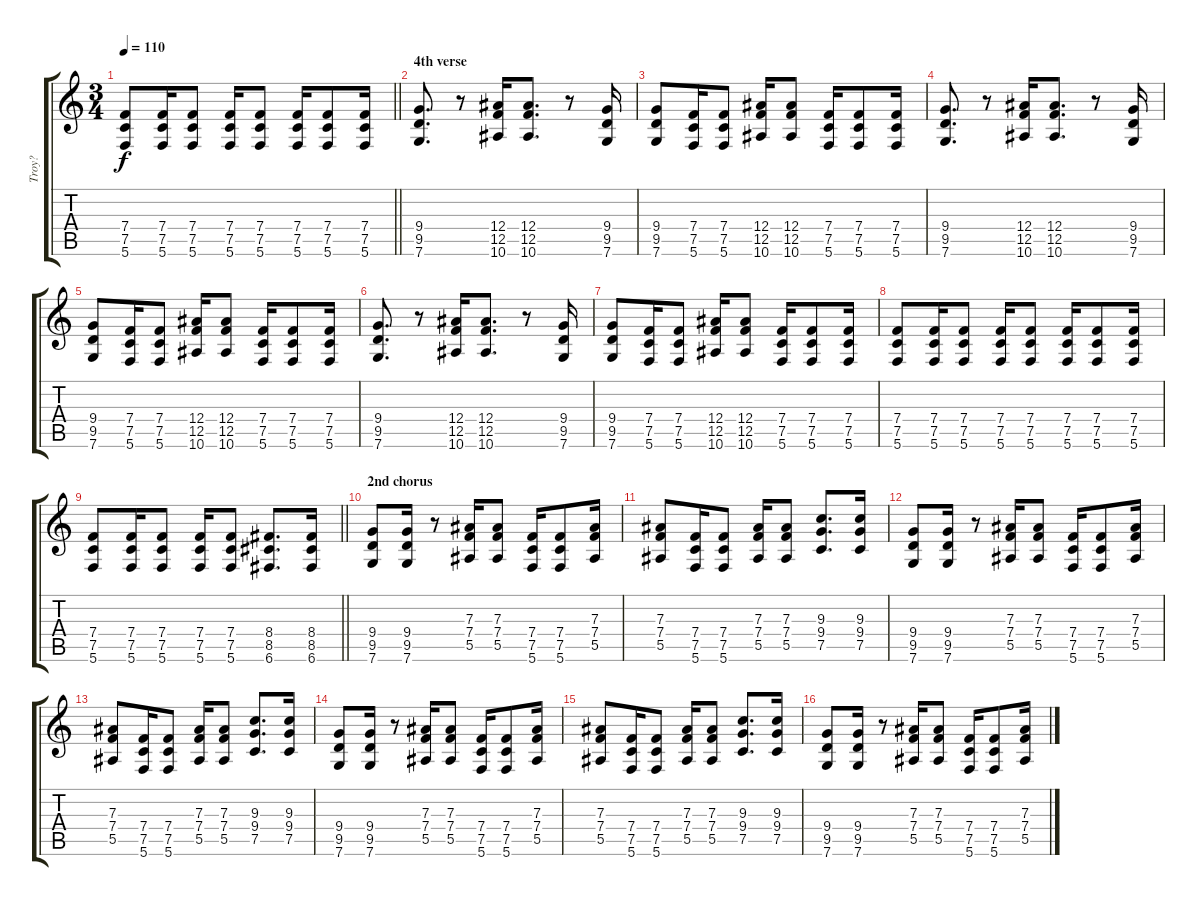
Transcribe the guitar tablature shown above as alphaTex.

\track ("Troy?" "Troy?") {instrument overdrivenguitar}
\staff {score tabs}
\tuning (C4 G3 Eb3 Bb2 F2 C2) {hide}
\ts (3 4)
\tempo 110
\clef g2
\barLineRight lightlight
\ks c
(7.4 7.5 5.6).8{dy f} (7.4 7.5 5.6).16 (7.4 7.5 5.6).8 (7.4 7.5 5.6).16 (7.4 7.5 5.6).8 (7.4 7.5 5.6).16 (7.4 7.5 5.6).8 (7.4 7.5 5.6).16 |
\section ("" "4th verse")
(9.4 9.5 7.6).8{d} r.8 (12.4 12.5 10.6).16 (12.4 12.5 10.6).8{d} r.8 (9.4 9.5 7.6).16 |
(9.4 9.5 7.6).8 (7.4 7.5 5.6).16 (7.4 7.5 5.6).8 (12.4 12.5 10.6).16 (12.4 12.5 10.6).8 (7.4 7.5 5.6).16 (7.4 7.5 5.6).8 (7.4 7.5 5.6).16 |
(9.4 9.5 7.6).8{d} r.8 (12.4 12.5 10.6).16 (12.4 12.5 10.6).8{d} r.8 (9.4 9.5 7.6).16 |
(9.4 9.5 7.6).8 (7.4 7.5 5.6).16 (7.4 7.5 5.6).8 (12.4 12.5 10.6).16 (12.4 12.5 10.6).8 (7.4 7.5 5.6).16 (7.4 7.5 5.6).8 (7.4 7.5 5.6).16 |
(9.4 9.5 7.6).8{d} r.8 (12.4 12.5 10.6).16 (12.4 12.5 10.6).8{d} r.8 (9.4 9.5 7.6).16 |
(9.4 9.5 7.6).8 (7.4 7.5 5.6).16 (7.4 7.5 5.6).8 (12.4 12.5 10.6).16 (12.4 12.5 10.6).8 (7.4 7.5 5.6).16 (7.4 7.5 5.6).8 (7.4 7.5 5.6).16 |
(7.4 7.5 5.6).8 (7.4 7.5 5.6).16 (7.4 7.5 5.6).8 (7.4 7.5 5.6).16 (7.4 7.5 5.6).8 (7.4 7.5 5.6).16 (7.4 7.5 5.6).8 (7.4 7.5 5.6).16 |
\barLineRight lightlight
(7.4 7.5 5.6).8 (7.4 7.5 5.6).16 (7.4 7.5 5.6).8 (7.4 7.5 5.6).16 (7.4 7.5 5.6).8 (8.4 8.5 6.6).8{d} (8.4 8.5 6.6).16 |
\section ("" "2nd chorus")
(9.4 9.5 7.6).8 (9.4 9.5 7.6).16 r.8 (7.3 7.4 5.5).16 (7.3 7.4 5.5).8 (7.4 7.5 5.6).16 (7.4 7.5 5.6).8 (7.3 7.4 5.5).16 |
(7.3 7.4 5.5).8 (7.4 7.5 5.6).16 (7.4 7.5 5.6).8 (7.3 7.4 5.5).16 (7.3 7.4 5.5).8 (9.3 9.4 7.5).8{d} (9.3 9.4 7.5).16 |
(9.4 9.5 7.6).8 (9.4 9.5 7.6).16 r.8 (7.3 7.4 5.5).16 (7.3 7.4 5.5).8 (7.4 7.5 5.6).16 (7.4 7.5 5.6).8 (7.3 7.4 5.5).16 |
(7.3 7.4 5.5).8 (7.4 7.5 5.6).16 (7.4 7.5 5.6).8 (7.3 7.4 5.5).16 (7.3 7.4 5.5).8 (9.3 9.4 7.5).8{d} (9.3 9.4 7.5).16 |
(9.4 9.5 7.6).8 (9.4 9.5 7.6).16 r.8 (7.3 7.4 5.5).16 (7.3 7.4 5.5).8 (7.4 7.5 5.6).16 (7.4 7.5 5.6).8 (7.3 7.4 5.5).16 |
(7.3 7.4 5.5).8 (7.4 7.5 5.6).16 (7.4 7.5 5.6).8 (7.3 7.4 5.5).16 (7.3 7.4 5.5).8 (9.3 9.4 7.5).8{d} (9.3 9.4 7.5).16 |
(9.4 9.5 7.6).8 (9.4 9.5 7.6).16 r.8 (7.3 7.4 5.5).16 (7.3 7.4 5.5).8 (7.4 7.5 5.6).16 (7.4 7.5 5.6).8 (7.3 7.4 5.5).16
